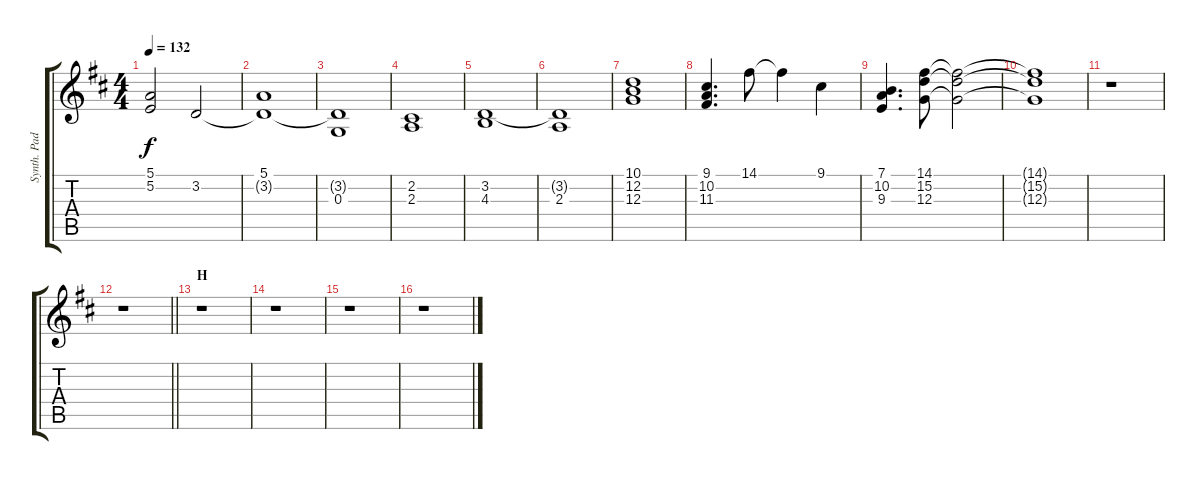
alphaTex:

\track ("Synth. Pad V" "Synth. Pad") {instrument pad2warm}
\staff {score tabs}
\tuning (E4 B3 G3 D3 A2 E2) {hide}
\ts (4 4)
\tempo 132
\clef g2
\ks d
(5.1 5.2{t}).2{dy f} 3.2.2 |
(5.1 3.2{t}).1 |
(3.2{t} 0.3).1 |
(2.2 2.3).1 |
(3.2 4.3).1 |
(3.2{t} 2.3).1 |
(10.1 12.2 12.3).1 |
(9.1 10.2 11.3).4{d} 14.1.8 14.1{t}.4 9.1.4 |
(7.1 10.2 9.3).4{d} (14.1 15.2 12.3).8 (14.1{t} 15.2{t} 12.3{t}).2 |
(14.1{t} 15.2{t} 12.3{t}).1 |
r.1 |
\barLineRight lightlight
r.1 |
\section ("" "H")
r.1 |
r.1 |
r.1 |
r.1
